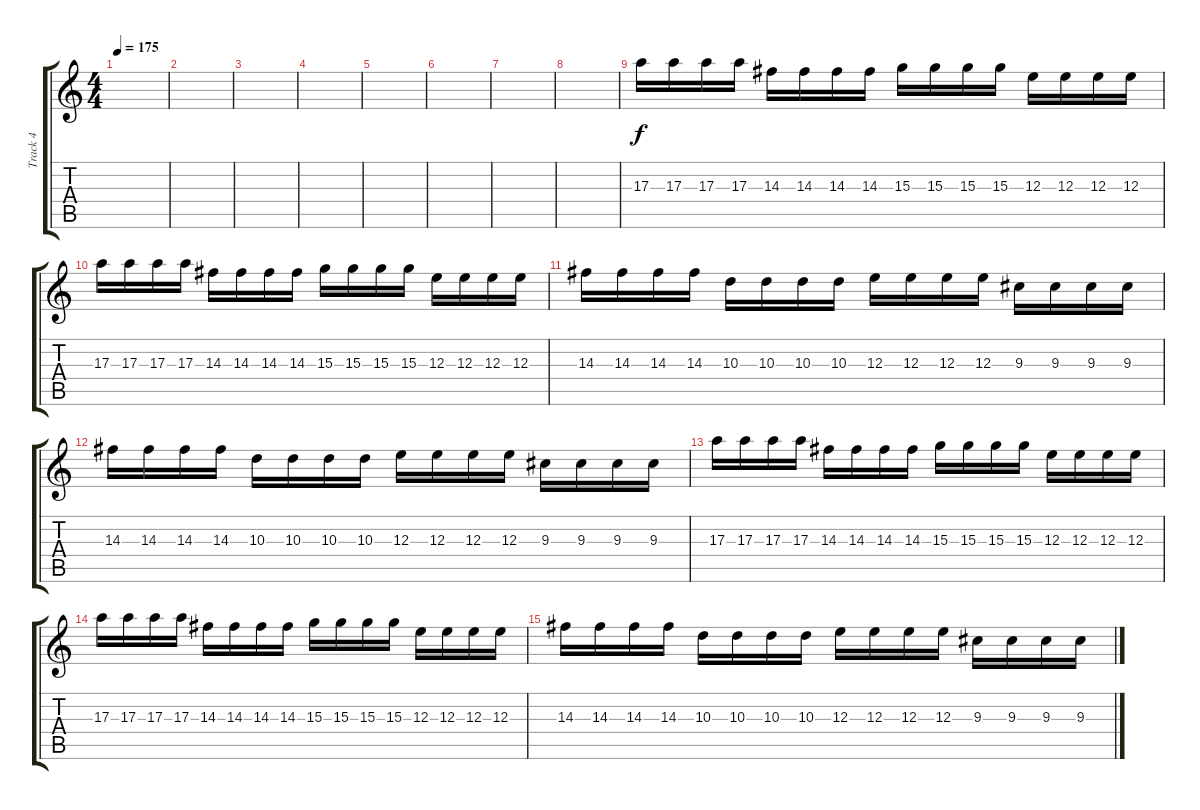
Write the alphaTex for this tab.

\track ("Track 4" "Track 4") {instrument distortionguitar}
\staff {score tabs}
\tuning (Db4 Ab3 E3 B2 Gb2 B1) {hide}
\ts (4 4)
\tempo 175
\clef g2
\ks c
|
|
|
|
|
|
|
|
17.3.16 17.3.16 17.3.16 17.3.16 14.3.16 14.3.16 14.3.16 14.3.16 15.3.16 15.3.16 15.3.16 15.3.16 12.3.16 12.3.16 12.3.16 12.3.16 |
17.3.16 17.3.16 17.3.16 17.3.16 14.3.16 14.3.16 14.3.16 14.3.16 15.3.16 15.3.16 15.3.16 15.3.16 12.3.16 12.3.16 12.3.16 12.3.16 |
14.3.16 14.3.16 14.3.16 14.3.16 10.3.16 10.3.16 10.3.16 10.3.16 12.3.16 12.3.16 12.3.16 12.3.16 9.3.16 9.3.16 9.3.16 9.3.16 |
14.3.16 14.3.16 14.3.16 14.3.16 10.3.16 10.3.16 10.3.16 10.3.16 12.3.16 12.3.16 12.3.16 12.3.16 9.3.16 9.3.16 9.3.16 9.3.16 |
17.3.16 17.3.16 17.3.16 17.3.16 14.3.16 14.3.16 14.3.16 14.3.16 15.3.16 15.3.16 15.3.16 15.3.16 12.3.16 12.3.16 12.3.16 12.3.16 |
17.3.16 17.3.16 17.3.16 17.3.16 14.3.16 14.3.16 14.3.16 14.3.16 15.3.16 15.3.16 15.3.16 15.3.16 12.3.16 12.3.16 12.3.16 12.3.16 |
14.3.16 14.3.16 14.3.16 14.3.16 10.3.16 10.3.16 10.3.16 10.3.16 12.3.16 12.3.16 12.3.16 12.3.16 9.3.16 9.3.16 9.3.16 9.3.16
